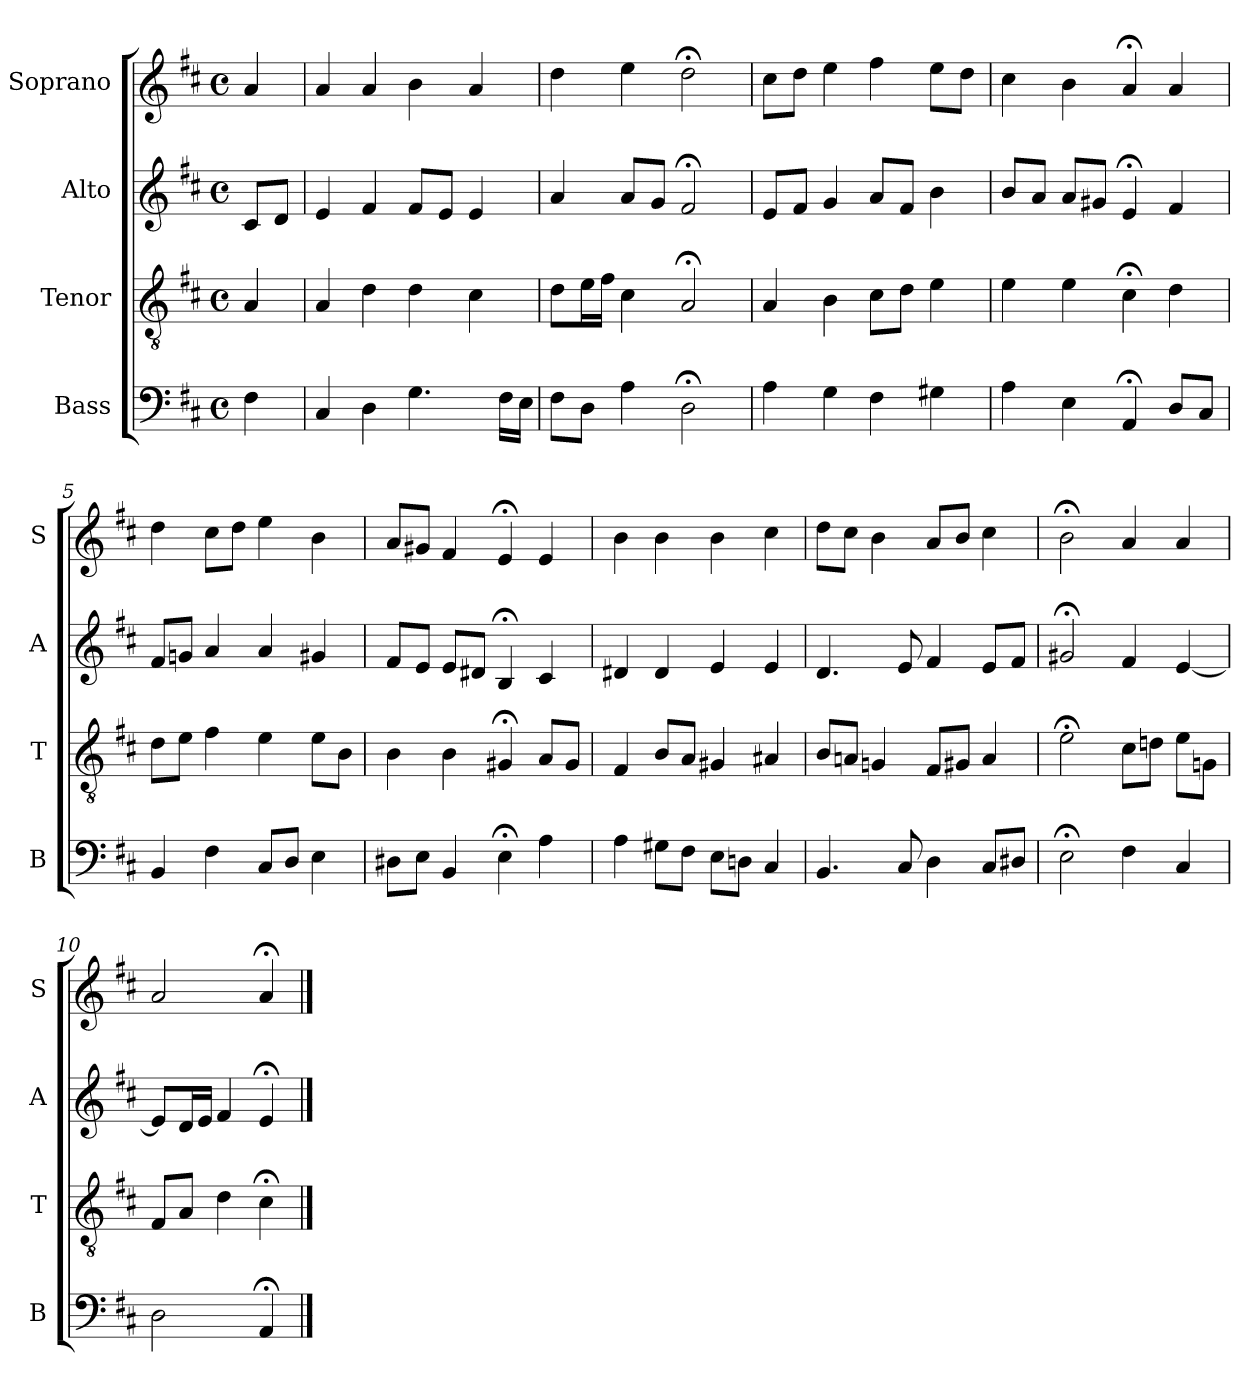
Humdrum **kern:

**kern	**kern	**kern	**kern
*part4	*part3	*part2	*part1
*staff4	*staff3	*staff2	*staff1
*I"Bass	*I"Tenor	*I"Alto	*I"Soprano
*I'B	*I'T	*I'A	*I'S
*clefF4	*clefGv2	*clefG2	*clefG2
*k[f#c#]	*k[f#c#]	*k[f#c#]	*k[f#c#]
*A:mix	*A:mix	*A:mix	*A:mix
*M4/4	*M4/4	*M4/4	*M4/4
*met(c)	*met(c)	*met(c)	*met(c)
*MM100	*MM100	*MM100	*MM100
=	=	=	=
4F#	4Ai	8c#L	4a
.	.	8dJ	.
=1	=1	=1	=1
4C#i	4Ai	4e	4a
4Di	4di	4f#	4a
4.G	4d	8f#L	4b
.	.	8eJ	.
.	4c#i	4e	4ai
16F#LL	.	.	.
16EJJ	.	.	.
=2	=2	=2	=2
8F#L	8diL	4a	4ddi
8DJ	16eL	.	.
.	16f#JJ	.	.
4A	4c#	8aL	4ee
.	.	8gJ	.
2D;<	2A;<	2f#;<	2dd;<
=3	=3	=3	=3
4A	4A	8eL	8cc#L
.	.	8f#J	8ddJ
4G	4B	4g	4ee
4F#	8c#L	8aL	4ff#
.	8dJ	8f#J	.
4G#X	4e	4b	8eeL
.	.	.	8ddJ
=4	=4	=4	=4
4A	4e	8bL	4cc#
.	.	8aJ	.
4E	4e	8aL	4b
.	.	8g#XJ	.
4AA;<	4c#;<	4e;<	4a;<
8DL	4d	4f#	4a
8C#J	.	.	.
=5	=5	=5	=5
4BB	8dL	8f#L	4dd
.	8eJ	8gnJ	.
4F#	4f#	4a	8cc#L
.	.	.	8ddJ
8C#L	4e	4a	4ee
8DJ	.	.	.
4E	8eL	4g#X	4b
.	8BJ	.	.
=6	=6	=6	=6
8D#XL	4B	8f#L	8aL
8EJ	.	8eJ	8g#XJ
4BB	4B	8eL	4f#
.	.	8d#XJ	.
4E;<	4G#X;<	4B;<	4e;<
4A	8AL	4c#	4e
.	8G#J	.	.
=7	=7	=7	=7
4A	4F#	4d#X	4b
8G#XL	8BL	4d#	4b
8F#J	8AJ	.	.
8EL	4G#X	4e	4b
8DnJ	.	.	.
4C#	4A#X	4e	4cc#
=8	=8	=8	=8
4.BB	8BL	4.d	8ddL
.	8AnJ	.	8cc#J
.	4Gn	.	4b
8C#	.	8e	.
4D	8F#L	4f#	8aL
.	8G#XJ	.	8bJ
8C#L	4Ai	8eL	4cc#
8D#XiJ	.	8f#J	.
=9	=9	=9	=9
2E;<i	2e;<i	2g#X;<	2b;<
4F#	8c#L	4f#	4a
.	8dnJ	.	.
4C#	8eL	[4e	4a
.	8GnJ	.	.
=10	=10	=10	=10
2D	8F#L	8eL]	2a
.	8AJ	16dL	.
.	.	16eJJ	.
.	4d	4f#	.
4AA;<	4c#;<	4e;<	4a;<
==	==	==	==
*-	*-	*-	*-
